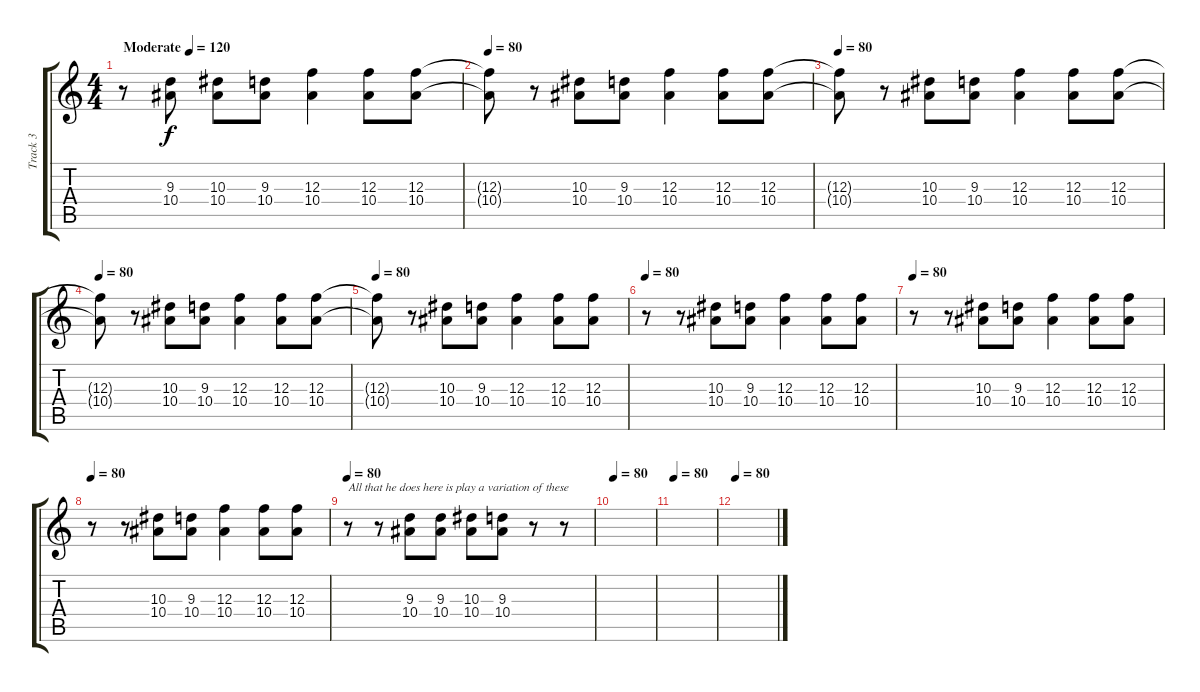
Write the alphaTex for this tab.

\track ("Track 3" "Track 3") {instrument electricguitarclean}
\staff {score tabs}
\tuning (D4 A3 F3 C3 G2 C2) {hide}
\ts (4 4)
\tempo (120 "Moderate")
\tempo 80
\tempo (120 "Moderate")
\clef g2
\ks c
r.8{dy f instrument electricguitarclean} (9.3 10.4).8 (10.3 10.4).8 (9.3 10.4).8 (12.3 10.4).4 (12.3 10.4).8 (12.3 10.4).8 |
\tempo 80
(12.3{t} 10.4{t}).8 r.8 (10.3 10.4).8 (9.3 10.4).8 (12.3 10.4).4 (12.3 10.4).8 (12.3 10.4).8 |
\tempo 80
(12.3{t} 10.4{t}).8 r.8 (10.3 10.4).8 (9.3 10.4).8 (12.3 10.4).4 (12.3 10.4).8 (12.3 10.4).8 |
\tempo 80
(12.3{t} 10.4{t}).8 r.8 (10.3 10.4).8 (9.3 10.4).8 (12.3 10.4).4 (12.3 10.4).8 (12.3 10.4).8 |
\tempo 80
(12.3{t} 10.4{t}).8 r.8 (10.3 10.4).8 (9.3 10.4).8 (12.3 10.4).4 (12.3 10.4).8 (12.3 10.4).8 |
\tempo 80
r.8 r.8 (10.3 10.4).8 (9.3 10.4).8 (12.3 10.4).4 (12.3 10.4).8 (12.3 10.4).8 |
\tempo 80
r.8 r.8 (10.3 10.4).8 (9.3 10.4).8 (12.3 10.4).4 (12.3 10.4).8 (12.3 10.4).8 |
\tempo 80
r.8 r.8 (10.3 10.4).8 (9.3 10.4).8 (12.3 10.4).4 (12.3 10.4).8 (12.3 10.4).8 |
\tempo 80
r.8{txt "All that he does here is play a variation of these"} r.8 (9.3 10.4).8 (9.3 10.4).8 (10.3 10.4).8 (9.3 10.4).8 r.8 r.8 |
\tempo 80
|
\tempo 80
|
\tempo 80
